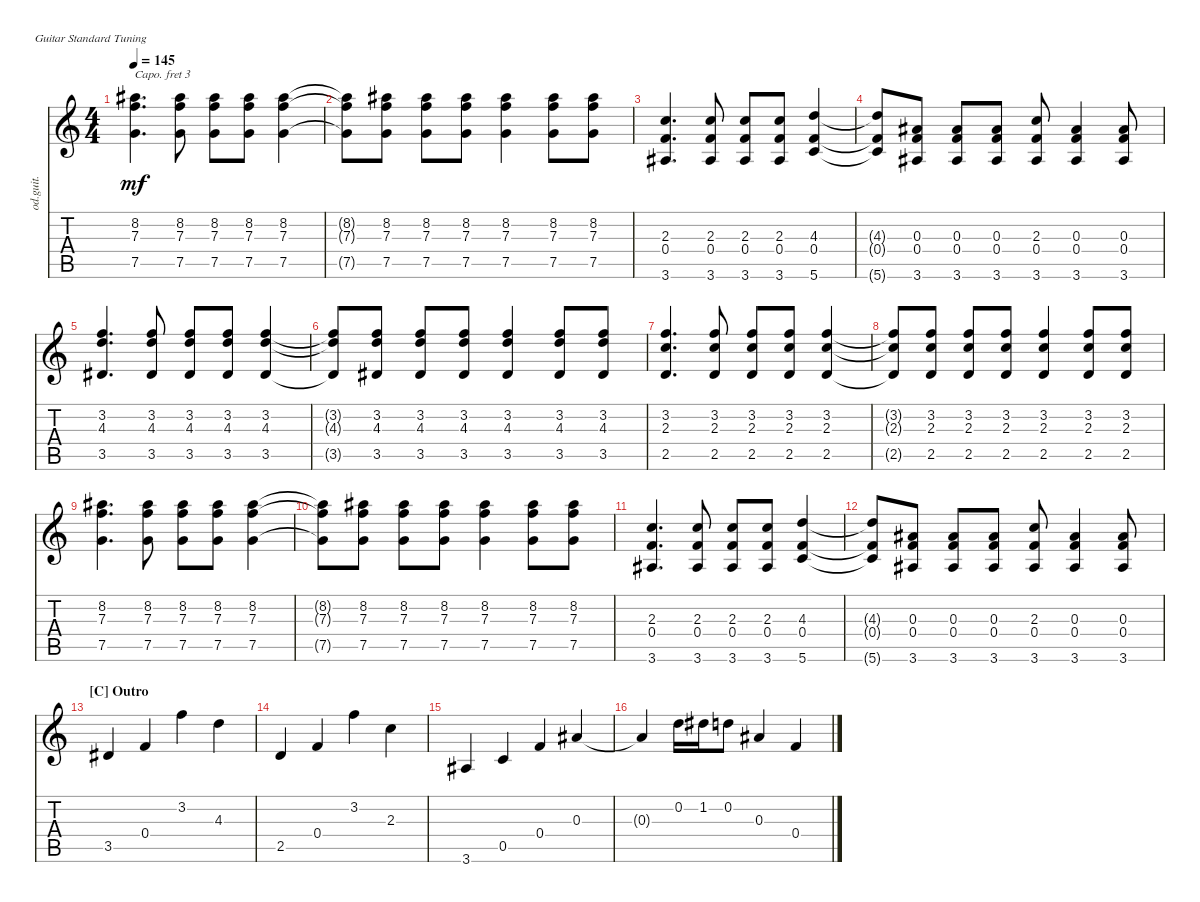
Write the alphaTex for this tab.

\bracketExtendMode nobrackets
\track ("Main Gt" "od.guit.") {instrument overdrivenguitar}
\staff {score tabs}
\capo 3
\tuning (E4 B3 G3 D3 A2 E2)
\ts (4 4)
\tempo 145
\clef g2
\ks aminor
(7.5 7.3 8.2{acc #}).4{d dy mf beam Down} (8.2{acc #} 7.3 7.5).8{beam Down} (8.2{acc #} 7.3 7.5).8{beam Down} (8.2{acc #} 7.3 7.5).8{beam Down} (8.2{acc #} 7.3 7.5).4{beam Down} |
(7.5{t} 7.3{t} 8.2{t acc #}).8{beam Down} (8.2{acc #} 7.3 7.5).8{beam Down} (8.2{acc #} 7.3 7.5).8{beam Down} (8.2{acc #} 7.3 7.5).8{beam Down} (7.5 7.3 8.2{acc #}).4{beam Down} (8.2{acc #} 7.3 7.5).8{beam Down} (8.2{acc #} 7.3 7.5).8{beam Down} |
(2.3 0.4 3.6{acc #}).4{d beam Up} (2.3 0.4 3.6{acc #}).8{beam Up} (2.3 0.4 3.6{acc #}).8{beam Up} (2.3 0.4 3.6{acc #}).8{beam Up} (4.3 0.4 5.6).4{beam Up} |
(4.3{t} 0.4{t} 5.6{t}).8{beam Up} (0.3{acc #} 0.4 3.6{acc #}).8{beam Up} (0.3{acc #} 0.4 3.6{acc #}).8{beam Up} (0.3{acc #} 0.4 3.6{acc #}).8{beam Up} (2.3 0.4 3.6{acc #}).8{beam Up} (0.3{acc #} 0.4 3.6{acc #}).4{beam Up} (0.3{acc #} 0.4 3.6{acc #}).8{beam Up} |
(3.5{acc #} 4.3 3.2).4{d beam Up} (3.2 4.3 3.5{acc #}).8{beam Up} (3.2 4.3 3.5{acc #}).8{beam Up} (3.2 4.3 3.5{acc #}).8{beam Up} (3.2 4.3 3.5{acc #}).4{beam Up} |
(3.5{t acc #} 4.3{t} 3.2{t}).8{beam Up} (3.2 4.3 3.5{acc #}).8{beam Up} (3.2 4.3 3.5{acc #}).8{beam Up} (3.2 4.3 3.5{acc #}).8{beam Up} (3.5{acc #} 4.3 3.2).4{beam Up} (3.2 4.3 3.5{acc #}).8{beam Up} (3.2 4.3 3.5{acc #}).8{beam Up} |
(2.5 2.3 3.2).4{d beam Up} (3.2 2.3 2.5).8{beam Up} (3.2 2.3 2.5).8{beam Up} (3.2 2.3 2.5).8{beam Up} (3.2 2.3 2.5).4{beam Up} |
(2.5{t} 2.3{t} 3.2{t}).8{beam Up} (3.2 2.3 2.5).8{beam Up} (3.2 2.3 2.5).8{beam Up} (3.2 2.3 2.5).8{beam Up} (2.5 2.3 3.2).4{beam Up} (3.2 2.3 2.5).8{beam Up} (3.2 2.3 2.5).8{beam Up} |
(7.5 7.3 8.2{acc #}).4{d beam Down} (8.2{acc #} 7.3 7.5).8{beam Down} (8.2{acc #} 7.3 7.5).8{beam Down} (8.2{acc #} 7.3 7.5).8{beam Down} (8.2{acc #} 7.3 7.5).4{beam Down} |
(7.5{t} 7.3{t} 8.2{t acc #}).8{beam Down} (8.2{acc #} 7.3 7.5).8{beam Down} (8.2{acc #} 7.3 7.5).8{beam Down} (8.2{acc #} 7.3 7.5).8{beam Down} (7.5 7.3 8.2{acc #}).4{beam Down} (8.2{acc #} 7.3 7.5).8{beam Down} (8.2{acc #} 7.3 7.5).8{beam Down} |
(2.3 0.4 3.6{acc #}).4{d beam Up} (2.3 0.4 3.6{acc #}).8{beam Up} (2.3 0.4 3.6{acc #}).8{beam Up} (2.3 0.4 3.6{acc #}).8{beam Up} (4.3 0.4 5.6).4{beam Up} |
(4.3{t} 0.4{t} 5.6{t}).8{beam Up} (0.3{acc #} 0.4 3.6{acc #}).8{beam Up} (0.3{acc #} 0.4 3.6{acc #}).8{beam Up} (0.3{acc #} 0.4 3.6{acc #}).8{beam Up} (2.3 0.4 3.6{acc #}).8{beam Up} (0.3{acc #} 0.4 3.6{acc #}).4{beam Up} (0.3{acc #} 0.4 3.6{acc #}).8{beam Up} |
\section ("C" "Outro")
3.5{acc #}.4{beam Up} 0.4.4{beam Up} 3.2.4{beam Down} 4.3.4{beam Down} |
2.5.4{beam Up} 0.4.4{beam Up} 3.2.4{beam Down} 2.3.4{beam Down} |
3.6{acc #}.4{beam Up} 0.5.4{beam Up} 0.4.4{beam Up} 0.3{acc #}.4{beam Up} |
0.3{t acc #}.4{beam Up} 0.2.16{beam Down} 1.2{acc #}.16{beam Down} 0.2.8{beam Down} 0.3{acc #}.4{beam Up} 0.4.4{beam Up}
